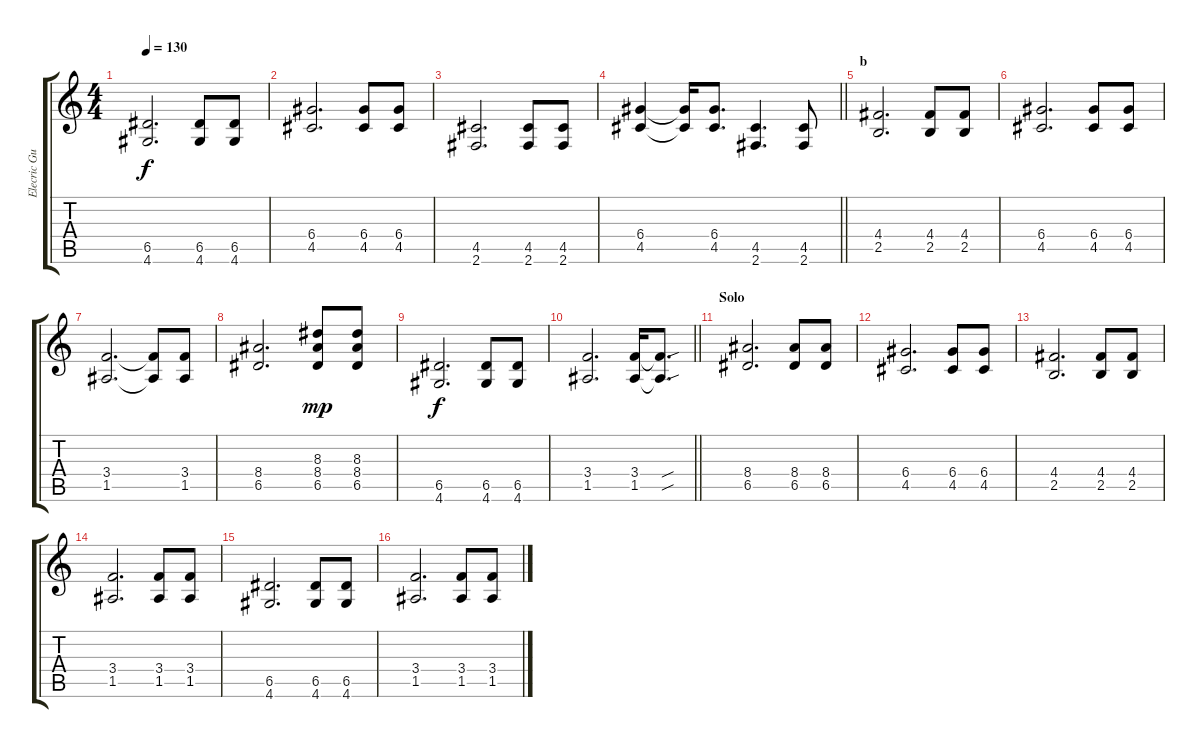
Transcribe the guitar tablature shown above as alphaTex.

\track ("Elecric Guitar (L)" "Elecric Gu") {instrument electricguitarclean}
\staff {score tabs}
\tuning (E4 B3 G3 D3 A2 E2) {hide}
\ts (4 4)
\tempo 130
\clef g2
\ks c
(6.5 4.6).2{d dy f} (6.5 4.6).8 (6.5 4.6).8 |
(6.4 4.5).2{d} (6.4 4.5).8 (6.4 4.5).8 |
(4.5 2.6).2{d} (4.5 2.6).8 (4.5 2.6).8 |
\barLineRight lightlight
(6.4 4.5).4 (6.4{t} 4.5{t}).16 (6.4 4.5).8{d} (4.5 2.6).4{d} (4.5 2.6).8 |
\section ("" "b")
(4.4 2.5).2{d} (4.4 2.5).8 (4.4 2.5).8 |
(6.4 4.5).2{d} (6.4 4.5).8 (6.4 4.5).8 |
(3.4 1.5).2{d} (3.4{t} 1.5{t}).8 (3.4 1.5).8 |
(8.4 6.5).2{d} (8.3 8.4 6.5).8{dy mp} (8.3 8.4 6.5).8 |
(6.5 4.6).2{d dy f} (6.5 4.6).8 (6.5 4.6).8 |
\barLineRight lightlight
(3.4 1.5).2{d} (3.4 1.5).16 (3.4{sou t} 1.5{sou t}).8{d} |
\section ("" "Solo")
(8.4 6.5).2{d} (8.4 6.5).8 (8.4 6.5).8 |
(6.4 4.5).2{d} (6.4 4.5).8 (6.4 4.5).8 |
(4.4 2.5).2{d} (4.4 2.5).8 (4.4 2.5).8 |
(3.4 1.5).2{d} (3.4 1.5).8 (3.4 1.5).8 |
(6.5 4.6).2{d} (6.5 4.6).8 (6.5 4.6).8 |
(3.4 1.5).2{d} (3.4 1.5).8 (3.4 1.5).8
